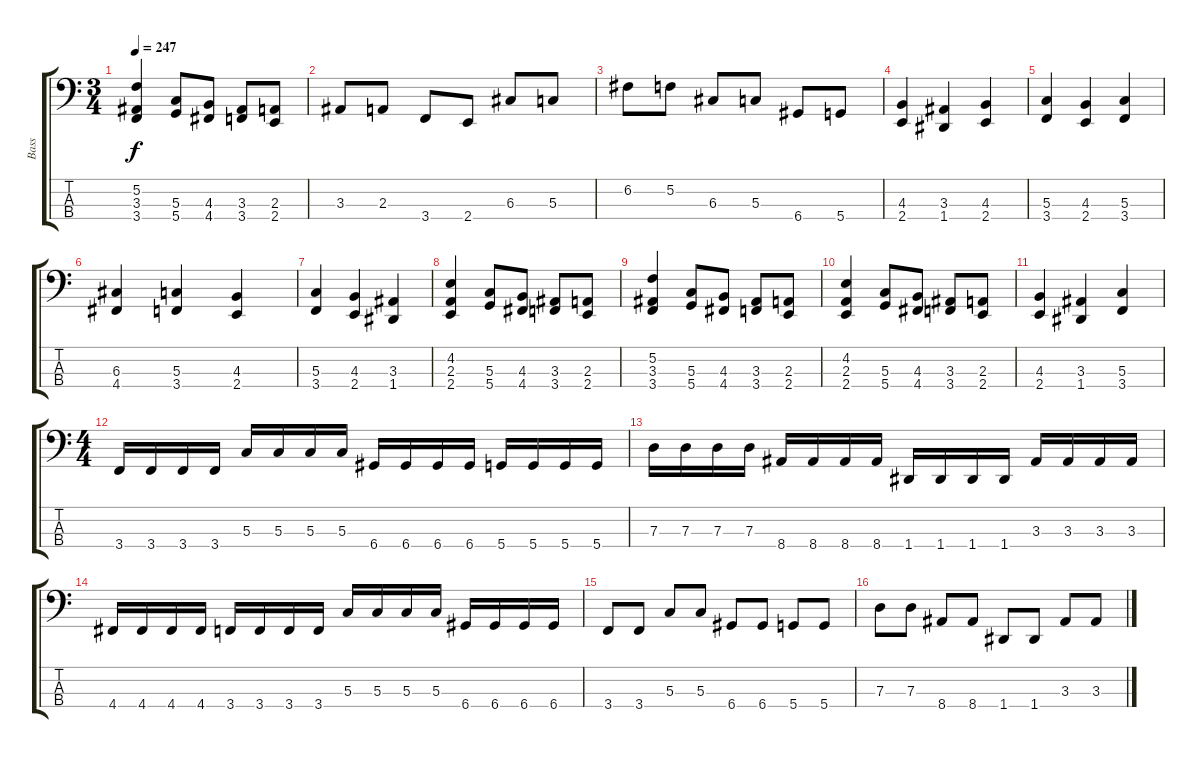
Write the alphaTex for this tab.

\track ("Bass" "Bass") {instrument electricbassfinger}
\staff {score tabs}
\tuning (F2 C2 G1 D1) {hide}
\ts (3 4)
\tempo 247
\clef f4
\ks c
(5.2 3.3 3.4).4{dy f} (5.3 5.4).8 (4.3 4.4).8 (3.3 3.4).8 (2.3 2.4).8 |
3.3.8 2.3.8 3.4.8 2.4.8 6.3.8 5.3.8 |
6.2.8 5.2.8 6.3.8 5.3.8 6.4.8 5.4.8 |
(4.3 2.4).4 (3.3 1.4).4 (4.3 2.4).4 |
(5.3 3.4).4 (4.3 2.4).4 (5.3 3.4).4 |
(6.3 4.4).4 (5.3 3.4).4 (4.3 2.4).4 |
(5.3 3.4).4 (4.3 2.4).4 (3.3 1.4).4 |
(4.2 2.3 2.4).4 (5.3 5.4).8 (4.3 4.4).8 (3.3 3.4).8 (2.3 2.4).8 |
(5.2 3.3 3.4).4 (5.3 5.4).8 (4.3 4.4).8 (3.3 3.4).8 (2.3 2.4).8 |
(4.2 2.3 2.4).4 (5.3 5.4).8 (4.3 4.4).8 (3.3 3.4).8 (2.3 2.4).8 |
(4.3 2.4).4 (3.3 1.4).4 (5.3 3.4).4 |
\ts (4 4)
3.4.16 3.4.16 3.4.16 3.4.16 5.3.16 5.3.16 5.3.16 5.3.16 6.4.16 6.4.16 6.4.16 6.4.16 5.4.16 5.4.16 5.4.16 5.4.16 |
7.3.16 7.3.16 7.3.16 7.3.16 8.4.16 8.4.16 8.4.16 8.4.16 1.4.16 1.4.16 1.4.16 1.4.16 3.3.16 3.3.16 3.3.16 3.3.16 |
4.4.16 4.4.16 4.4.16 4.4.16 3.4.16 3.4.16 3.4.16 3.4.16 5.3.16 5.3.16 5.3.16 5.3.16 6.4.16 6.4.16 6.4.16 6.4.16 |
3.4.8 3.4.8 5.3.8 5.3.8 6.4.8 6.4.8 5.4.8 5.4.8 |
7.3.8 7.3.8 8.4.8 8.4.8 1.4.8 1.4.8 3.3.8 3.3.8
